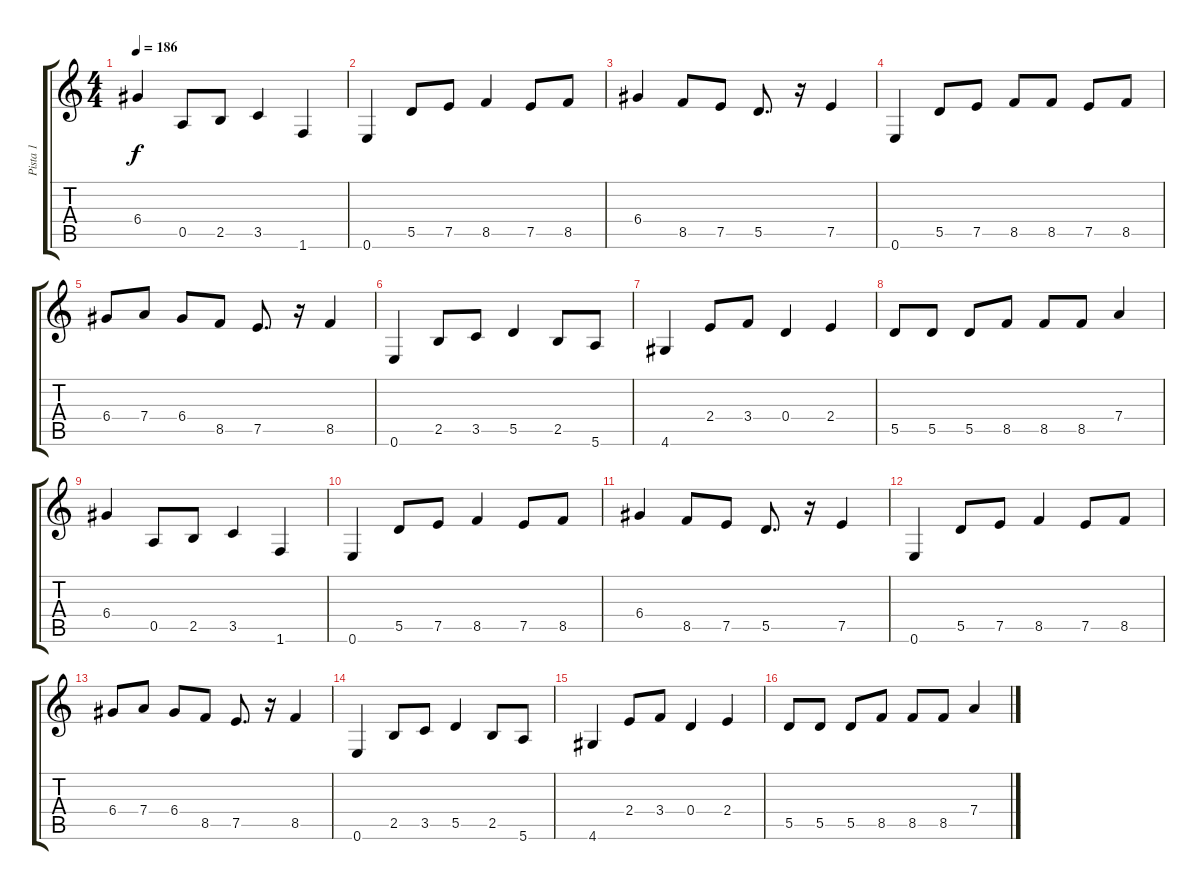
\track ("Pista 1" "Pista 1") {instrument overdrivenguitar}
\staff {score tabs}
\tuning (E4 B3 G3 D3 A2 E2) {hide}
\ts (4 4)
\tempo 186
\clef g2
\ks c
6.4.4{dy f} 0.5.8 2.5.8 3.5.4 1.6.4 |
0.6.4 5.5.8 7.5.8 8.5.4 7.5.8 8.5.8 |
6.4.4 8.5.8 7.5.8 5.5.8{d} r.16 7.5.4 |
0.6.4 5.5.8 7.5.8 8.5.8 8.5.8 7.5.8 8.5.8 |
6.4.8 7.4.8 6.4.8 8.5.8 7.5.8{d} r.16 8.5.4 |
0.6.4 2.5.8 3.5.8 5.5.4 2.5.8 5.6.8 |
4.6.4 2.4.8 3.4.8 0.4.4 2.4.4 |
5.5.8 5.5.8 5.5.8 8.5.8 8.5.8 8.5.8 7.4.4 |
6.4.4 0.5.8 2.5.8 3.5.4 1.6.4 |
0.6.4 5.5.8 7.5.8 8.5.4 7.5.8 8.5.8 |
6.4.4 8.5.8 7.5.8 5.5.8{d} r.16 7.5.4 |
0.6.4 5.5.8 7.5.8 8.5.4 7.5.8 8.5.8 |
6.4.8 7.4.8 6.4.8 8.5.8 7.5.8{d} r.16 8.5.4 |
0.6.4 2.5.8 3.5.8 5.5.4 2.5.8 5.6.8 |
4.6.4 2.4.8 3.4.8 0.4.4 2.4.4 |
5.5.8 5.5.8 5.5.8 8.5.8 8.5.8 8.5.8 7.4.4
